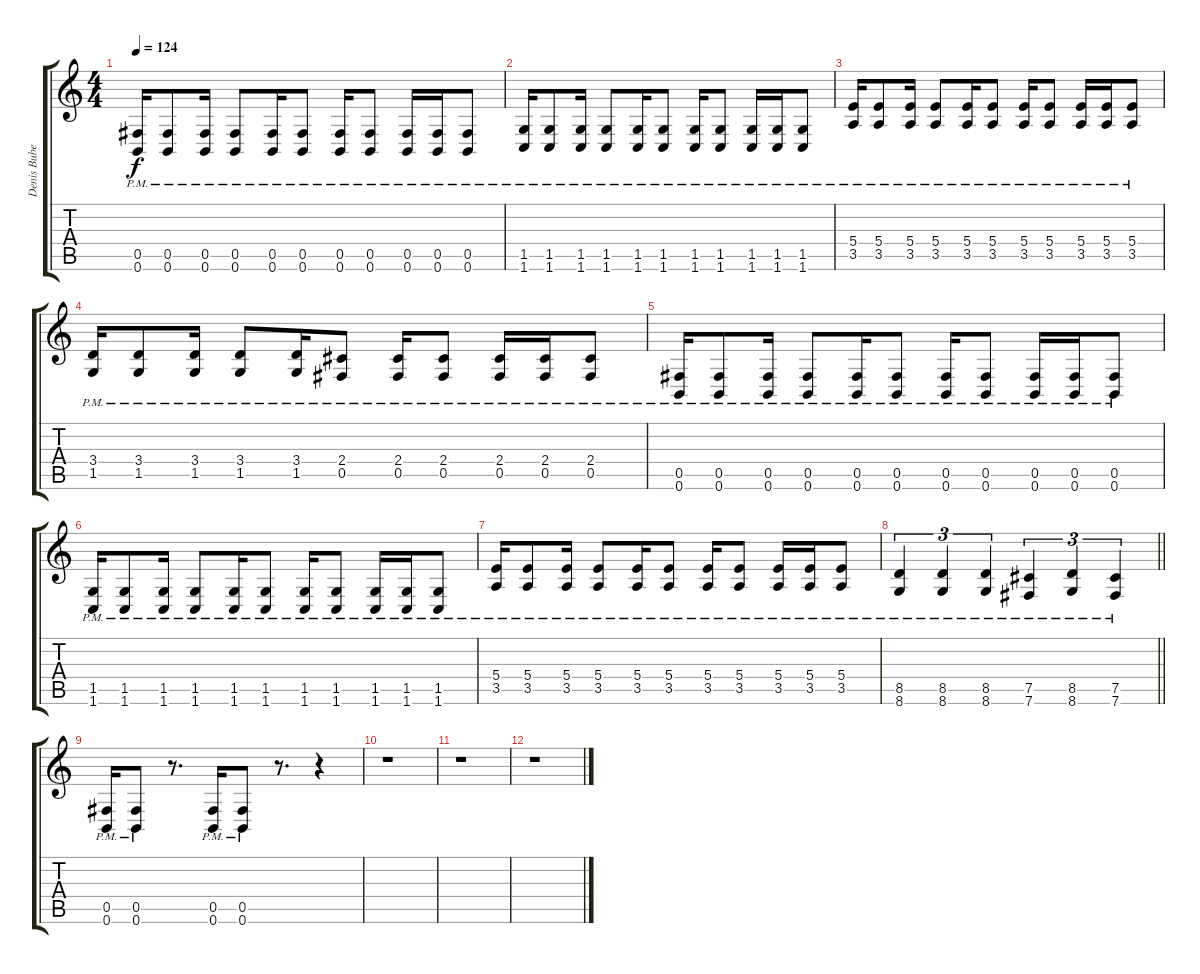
\track ("Denis Bubel " "Denis Bube") {instrument distortionguitar}
\staff {score tabs}
\tuning (Db4 Ab3 E3 B2 Gb2 B1) {hide}
\ts (4 4)
\tempo 124
\clef g2
\ks c
(0.5{pm} 0.6{pm}).16{dy f} (0.5{pm} 0.6{pm}).8 (0.5{pm} 0.6{pm}).16 (0.5{pm} 0.6{pm}).8 (0.5{pm} 0.6{pm}).16 (0.5{pm} 0.6{pm}).8 (0.5{pm} 0.6{pm}).16 (0.5{pm} 0.6{pm}).8 (0.5{pm} 0.6{pm}).16 (0.5{pm} 0.6{pm}).16 (0.5{pm} 0.6{pm}).8 |
(1.5{pm} 1.6{pm}).16 (1.5{pm} 1.6{pm}).8 (1.5{pm} 1.6{pm}).16 (1.5{pm} 1.6{pm}).8 (1.5{pm} 1.6{pm}).16 (1.5{pm} 1.6{pm}).8 (1.5{pm} 1.6{pm}).16 (1.5{pm} 1.6{pm}).8 (1.5{pm} 1.6{pm}).16 (1.5{pm} 1.6{pm}).16 (1.5{pm} 1.6{pm}).8 |
(5.4{pm} 3.5{pm}).16 (5.4{pm} 3.5{pm}).8 (5.4{pm} 3.5{pm}).16 (5.4{pm} 3.5{pm}).8 (5.4{pm} 3.5{pm}).16 (5.4{pm} 3.5{pm}).8 (5.4{pm} 3.5{pm}).16 (5.4{pm} 3.5{pm}).8 (5.4{pm} 3.5{pm}).16 (5.4{pm} 3.5{pm}).16 (5.4{pm} 3.5{pm}).8 |
(3.4{pm} 1.5{pm}).16 (3.4{pm} 1.5{pm}).8 (3.4{pm} 1.5{pm}).16 (3.4{pm} 1.5{pm}).8 (3.4{pm} 1.5{pm}).16 (2.4{pm} 0.5{pm}).8 (2.4{pm} 0.5{pm}).16 (2.4{pm} 0.5{pm}).8 (2.4{pm} 0.5{pm}).16 (2.4{pm} 0.5{pm}).16 (2.4{pm} 0.5{pm}).8 |
(0.5{pm} 0.6{pm}).16 (0.5{pm} 0.6{pm}).8 (0.5{pm} 0.6{pm}).16 (0.5{pm} 0.6{pm}).8 (0.5{pm} 0.6{pm}).16 (0.5{pm} 0.6{pm}).8 (0.5{pm} 0.6{pm}).16 (0.5{pm} 0.6{pm}).8 (0.5{pm} 0.6{pm}).16 (0.5{pm} 0.6{pm}).16 (0.5{pm} 0.6{pm}).8 |
(1.5{pm} 1.6{pm}).16 (1.5{pm} 1.6{pm}).8 (1.5{pm} 1.6{pm}).16 (1.5{pm} 1.6{pm}).8 (1.5{pm} 1.6{pm}).16 (1.5{pm} 1.6{pm}).8 (1.5{pm} 1.6{pm}).16 (1.5{pm} 1.6{pm}).8 (1.5{pm} 1.6{pm}).16 (1.5{pm} 1.6{pm}).16 (1.5{pm} 1.6{pm}).8 |
(5.4{pm} 3.5{pm}).16 (5.4{pm} 3.5{pm}).8 (5.4{pm} 3.5{pm}).16 (5.4{pm} 3.5{pm}).8 (5.4{pm} 3.5{pm}).16 (5.4{pm} 3.5{pm}).8 (5.4{pm} 3.5{pm}).16 (5.4{pm} 3.5{pm}).8 (5.4{pm} 3.5{pm}).16 (5.4{pm} 3.5{pm}).16 (5.4{pm} 3.5{pm}).8 |
\barLineRight lightlight
(8.5{pm} 8.6{pm}).4{tu (3 2)} (8.5{pm} 8.6{pm}).4{tu (3 2)} (8.5{pm} 8.6{pm}).4{tu (3 2)} (7.5{pm} 7.6{pm}).4{tu (3 2)} (8.5{pm} 8.6{pm}).4{tu (3 2)} (7.5{pm} 7.6{pm}).4{tu (3 2)} |
(0.5{pm} 0.6{pm}).16 (0.5{pm} 0.6{pm}).8 r.8{d} (0.5{pm} 0.6{pm}).16 (0.5{pm} 0.6{pm}).8 r.8{d} r.4 |
r.1 |
r.1 |
r.1
